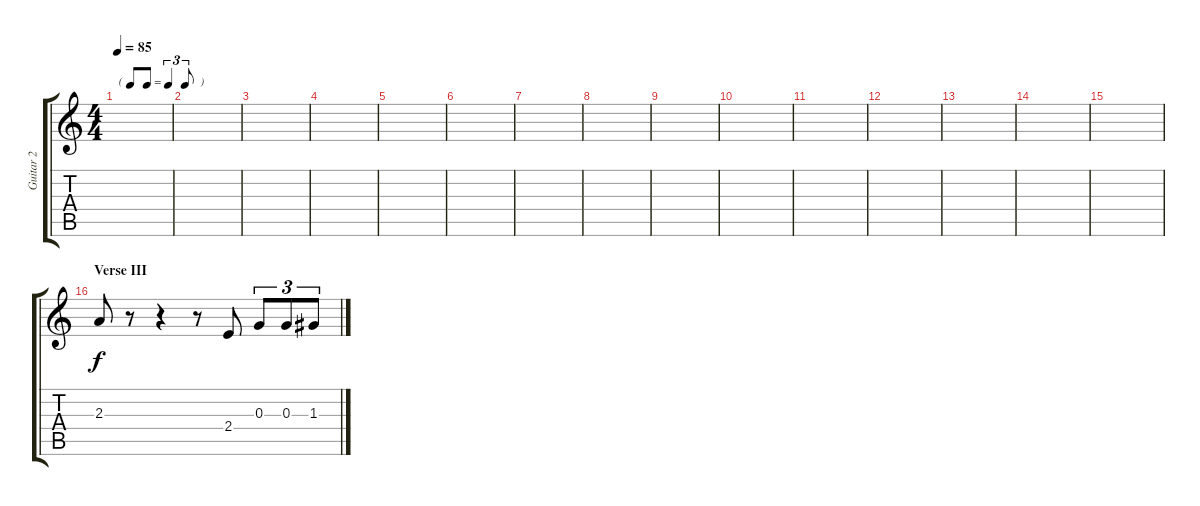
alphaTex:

\track ("Guitar 2" "Guitar 2") {instrument overdrivenguitar}
\staff {score tabs}
\tuning (E4 B3 G3 D3 A2 E2) {hide}
\ts (4 4)
\tf triplet8th
\tempo 85
\clef g2
\ks c
|
|
|
|
|
|
|
|
|
|
|
|
|
|
|
\section ("" "Verse III")
2.3.8 r.8 r.4 r.8 2.4.8 0.3.8{tu (3 2)} 0.3.8{tu (3 2)} 1.3.8{tu (3 2)}
